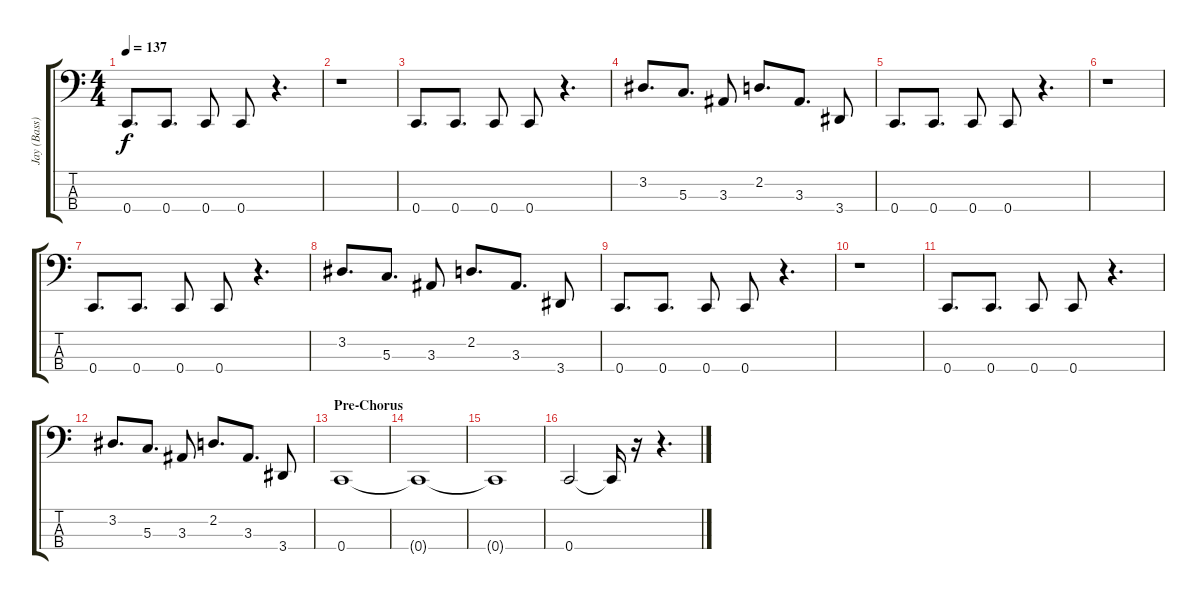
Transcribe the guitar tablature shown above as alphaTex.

\track ("Jay (Bass)" "Jay (Bass)") {instrument electricbasspick}
\staff {score tabs}
\tuning (F2 C2 G1 C1) {hide}
\ts (4 4)
\tempo 137
\clef f4
\ks c
0.4.8{d dy f} 0.4.8{d} 0.4.8 0.4.8 r.4{d} |
r.1 |
0.4.8{d} 0.4.8{d} 0.4.8 0.4.8 r.4{d} |
3.2.8{d} 5.3.8{d} 3.3.8 2.2.8{d} 3.3.8{d} 3.4.8 |
0.4.8{d} 0.4.8{d} 0.4.8 0.4.8 r.4{d} |
r.1 |
0.4.8{d} 0.4.8{d} 0.4.8 0.4.8 r.4{d} |
3.2.8{d} 5.3.8{d} 3.3.8 2.2.8{d} 3.3.8{d} 3.4.8 |
0.4.8{d} 0.4.8{d} 0.4.8 0.4.8 r.4{d} |
r.1 |
0.4.8{d} 0.4.8{d} 0.4.8 0.4.8 r.4{d} |
3.2.8{d} 5.3.8{d} 3.3.8 2.2.8{d} 3.3.8{d} 3.4.8 |
\section ("" "Pre-Chorus")
0.4.1 |
0.4{t}.1 |
0.4{t}.1 |
0.4.2 0.4{t}.16 r.16 r.4{d}
